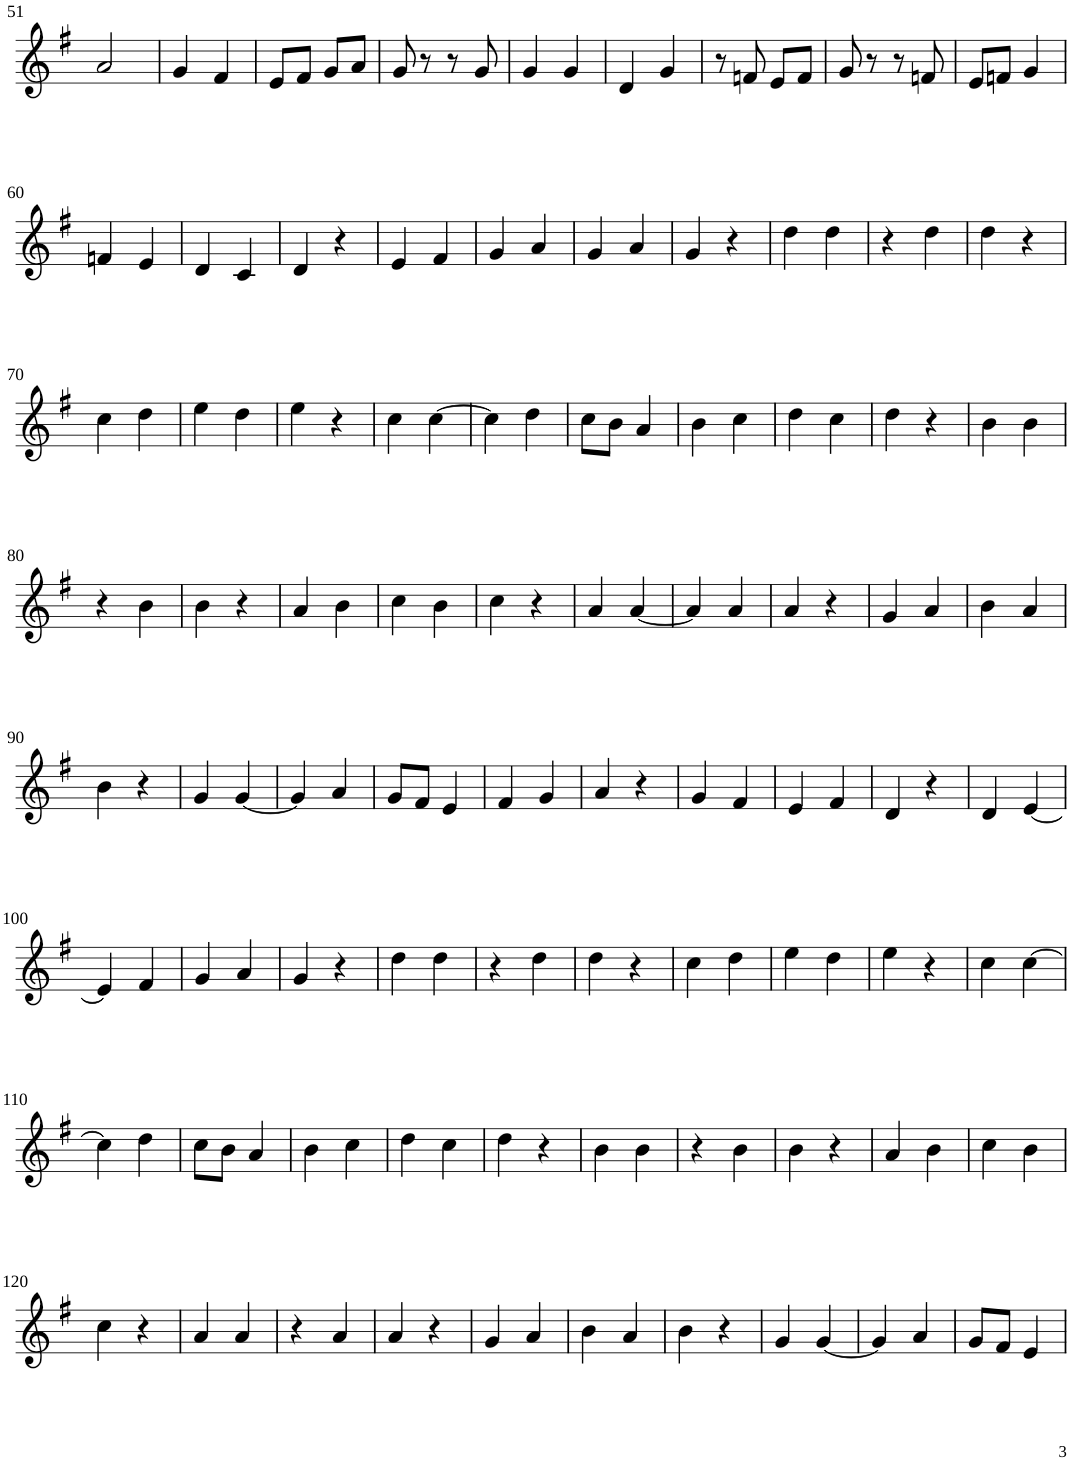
**kern
*part1
*staff1
*I"Violin
!!LO:PB:g=z
*clefG2
*k[f#]
*G:
*M2/4
=51
2a/
=52
4g/
4f#/
=53
8e/L
8f#/J
8g/L
8a/J
=54
8g/
8r
8r
8g/
=55
4g/
4g/
=56
4d/
4g/
=57
8r
8fn/
8e/L
8f/J
=58
8g/
8r
8r
8fn/
=59
8e/L
8fn/J
4g/
!!LO:LB:g=z
=60
4fn/
4e/
=61
4d/
4c/
=62
4d/
4r
=63
4e/
4f#/
=64
4g/
4a/
=65
4g/
4a/
=66
4g/
4r
=67
4dd\
4dd\
=68
4r
4dd\
=69
4dd\
4r
!!LO:LB:g=z
=70
4cc\
4dd\
=71
4ee\
4dd\
=72
4ee\
4r
=73
4cc\
[4cc\
=74
4cc\]
4dd\
=75
8cc\L
8b\J
4a/
=76
4b\
4cc\
=77
4dd\
4cc\
=78
4dd\
4r
=79
4b\
4b\
!!LO:LB:g=z
=80
4r
4b\
=81
4b\
4r
=82
4a/
4b\
=83
4cc\
4b\
=84
4cc\
4r
=85
4a/
[4a/
=86
4a/]
4a/
=87
4a/
4r
=88
4g/
4a/
=89
4b\
4a/
!!LO:LB:g=z
=90
4b\
4r
=91
4g/
[4g/
=92
4g/]
4a/
=93
8g/L
8f#/J
4e/
=94
4f#/
4g/
=95
4a/
4r
=96
4g/
4f#/
=97
4e/
4f#/
=98
4d/
4r
=99
4d/
[4e/
!!LO:LB:g=z
=100
4e/]
4f#/
=101
4g/
4a/
=102
4g/
4r
=103
4dd\
4dd\
=104
4r
4dd\
=105
4dd\
4r
=106
4cc\
4dd\
=107
4ee\
4dd\
=108
4ee\
4r
=109
4cc\
[4cc\
!!LO:LB:g=z
=110
4cc\]
4dd\
=111
8cc\L
8b\J
4a/
=112
4b\
4cc\
=113
4dd\
4cc\
=114
4dd\
4r
=115
4b\
4b\
=116
4r
4b\
=117
4b\
4r
=118
4a/
4b\
=119
4cc\
4b\
!!LO:LB:g=z
=120
4cc\
4r
=121
4a/
4a/
=122
4r
4a/
=123
4a/
4r
=124
4g/
4a/
=125
4b\
4a/
=126
4b\
4r
=127
4g/
[4g/
=128
4g/]
4a/
=129
8g/L
8f#/J
4e/
=
*-
